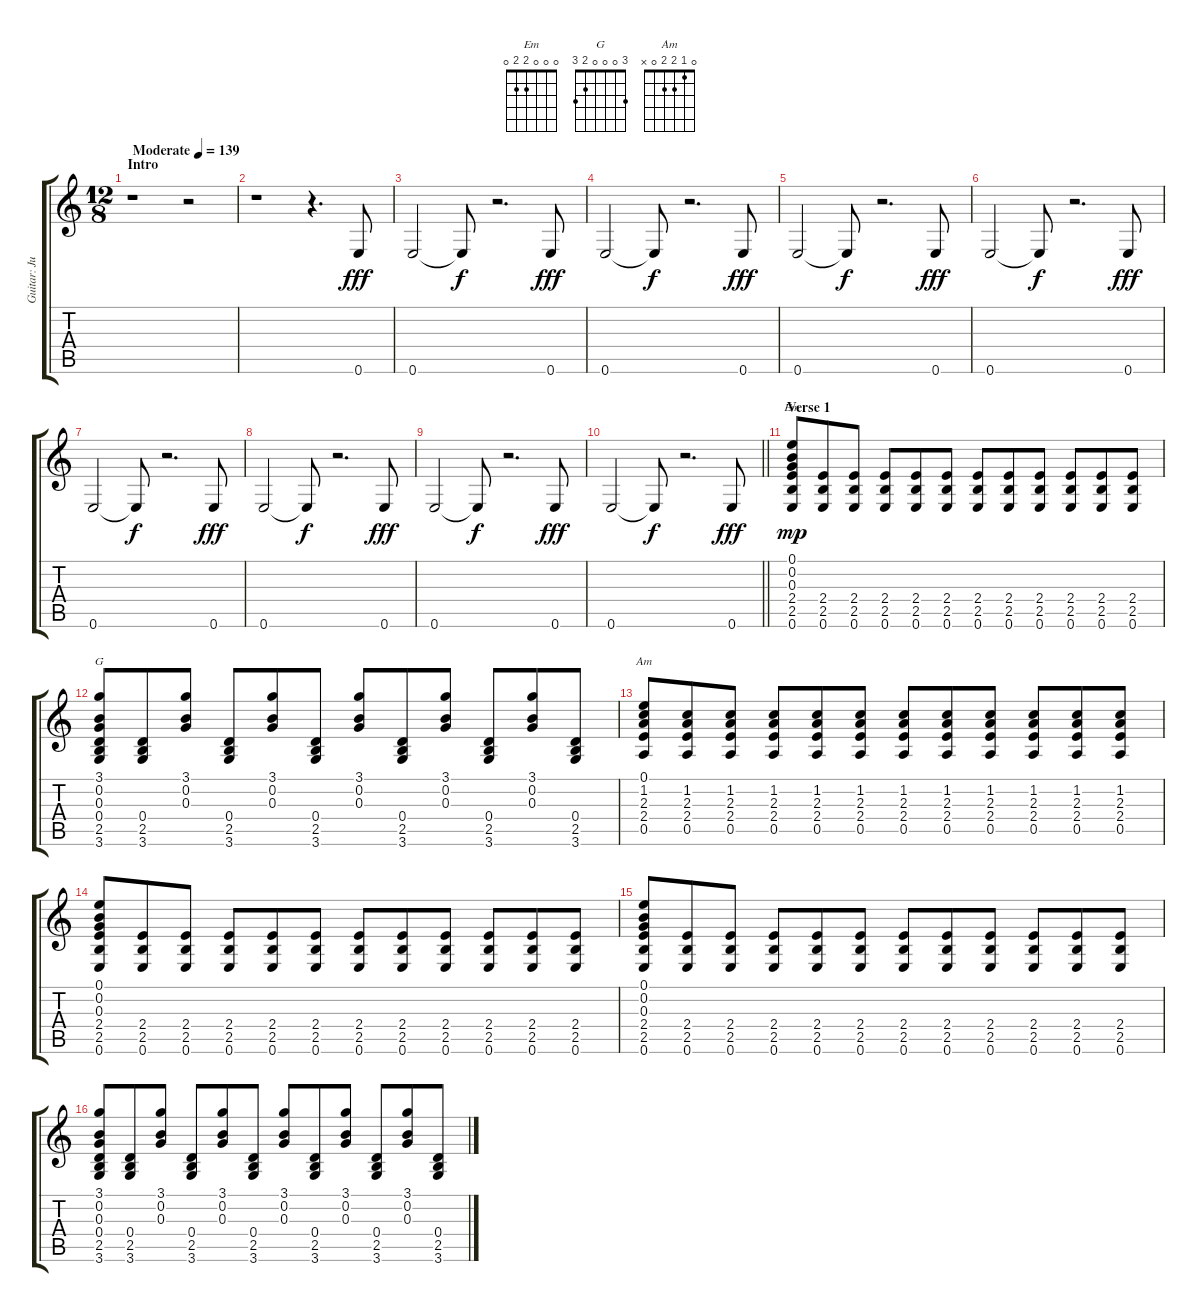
\track ("Guitar: Justin Hayward" "Guitar: Ju") {instrument distortionguitar}
\staff {score tabs}
\tuning (E4 B3 G3 D3 A2 E2) {hide}
\chord ("Em" 0 0 0 2 2 0)
\chord ("G" 3 0 0 0 2 3)
\chord ("Am" 0 1 2 2 0 x)
\ts (12 8)
\section ("" "Intro")
\tempo (139 "Moderate")
\clef g2
\ks c
r.1{dy fff instrument distortionguitar} r.2 |
r.1 r.4{d} 0.6.8 |
0.6.2 0.6{t}.8{dy f} r.2{d} 0.6.8{dy fff} |
0.6.2 0.6{t}.8{dy f} r.2{d} 0.6.8{dy fff} |
0.6.2 0.6{t}.8{dy f} r.2{d} 0.6.8{dy fff} |
0.6.2 0.6{t}.8{dy f} r.2{d} 0.6.8{dy fff} |
0.6.2 0.6{t}.8{dy f} r.2{d} 0.6.8{dy fff} |
0.6.2 0.6{t}.8{dy f} r.2{d} 0.6.8{dy fff} |
0.6.2 0.6{t}.8{dy f} r.2{d} 0.6.8{dy fff} |
\barLineRight lightlight
0.6.2 0.6{t}.8{dy f} r.2{d} 0.6.8{dy fff} |
\section ("" "Verse 1")
(0.1 0.2 0.3 2.4 2.5 0.6).8{ch "Em" dy mp} (2.4 2.5 0.6).8 (2.4 2.5 0.6).8 (2.4 2.5 0.6).8 (2.4 2.5 0.6).8 (2.4 2.5 0.6).8 (2.4 2.5 0.6).8 (2.4 2.5 0.6).8 (2.4 2.5 0.6).8 (2.4 2.5 0.6).8 (2.4 2.5 0.6).8 (2.4 2.5 0.6).8 |
(3.1 0.2 0.3 0.4 2.5 3.6).8{ch "G"} (0.4 2.5 3.6).8 (3.1 0.2 0.3).8 (0.4 2.5 3.6).8 (3.1 0.2 0.3).8 (0.4 2.5 3.6).8 (3.1 0.2 0.3).8 (0.4 2.5 3.6).8 (3.1 0.2 0.3).8 (0.4 2.5 3.6).8 (3.1 0.2 0.3).8 (0.4 2.5 3.6).8 |
(0.1 1.2 2.3 2.4 0.5).8{ch "Am"} (1.2 2.3 2.4 0.5).8 (1.2 2.3 2.4 0.5).8 (1.2 2.3 2.4 0.5).8 (1.2 2.3 2.4 0.5).8 (1.2 2.3 2.4 0.5).8 (1.2 2.3 2.4 0.5).8 (1.2 2.3 2.4 0.5).8 (1.2 2.3 2.4 0.5).8 (1.2 2.3 2.4 0.5).8 (1.2 2.3 2.4 0.5).8 (1.2 2.3 2.4 0.5).8 |
(0.1 0.2 0.3 2.4 2.5 0.6).8 (2.4 2.5 0.6).8 (2.4 2.5 0.6).8 (2.4 2.5 0.6).8 (2.4 2.5 0.6).8 (2.4 2.5 0.6).8 (2.4 2.5 0.6).8 (2.4 2.5 0.6).8 (2.4 2.5 0.6).8 (2.4 2.5 0.6).8 (2.4 2.5 0.6).8 (2.4 2.5 0.6).8 |
(0.1 0.2 0.3 2.4 2.5 0.6).8 (2.4 2.5 0.6).8 (2.4 2.5 0.6).8 (2.4 2.5 0.6).8 (2.4 2.5 0.6).8 (2.4 2.5 0.6).8 (2.4 2.5 0.6).8 (2.4 2.5 0.6).8 (2.4 2.5 0.6).8 (2.4 2.5 0.6).8 (2.4 2.5 0.6).8 (2.4 2.5 0.6).8 |
(3.1 0.2 0.3 0.4 2.5 3.6).8 (0.4 2.5 3.6).8 (3.1 0.2 0.3).8 (0.4 2.5 3.6).8 (3.1 0.2 0.3).8 (0.4 2.5 3.6).8 (3.1 0.2 0.3).8 (0.4 2.5 3.6).8 (3.1 0.2 0.3).8 (0.4 2.5 3.6).8 (3.1 0.2 0.3).8 (0.4 2.5 3.6).8
